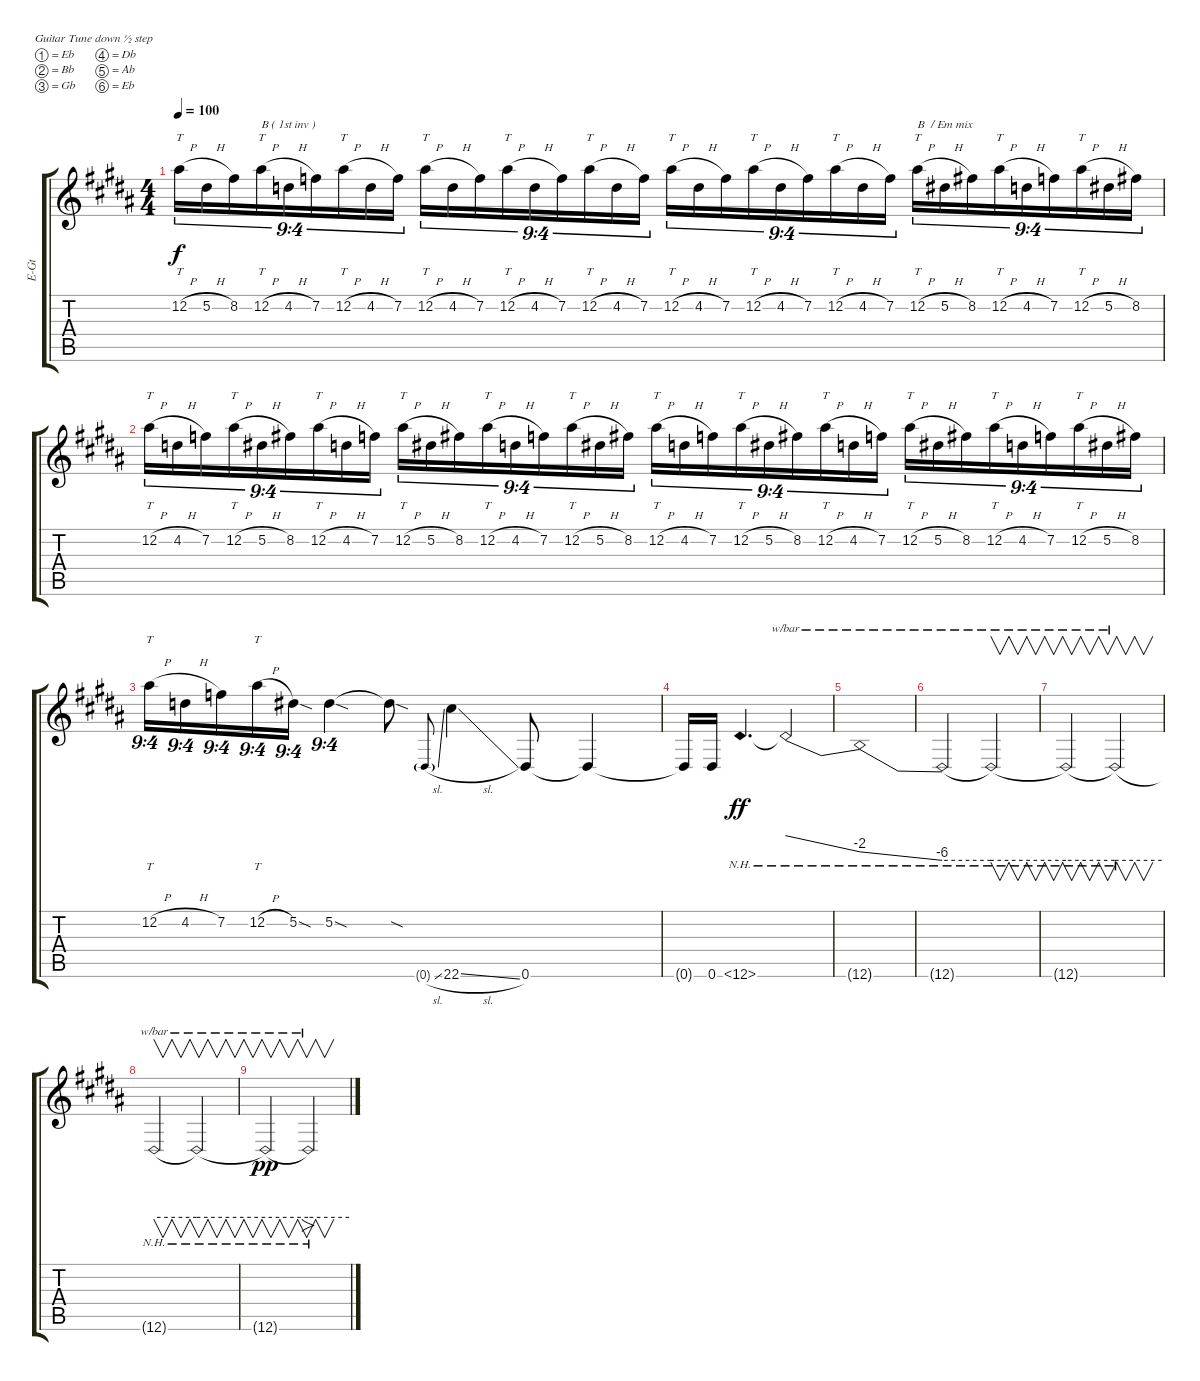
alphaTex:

\bracketExtendMode groupsimilarinstruments
\otherSystemsTrackNameOrientation horizontal
\track ("Eddie" "E-Gt") {instrument overdrivenguitar}
\staff {score tabs}
\tuning (Eb4 Bb3 Gb3 Db3 Ab2 Eb2)
\ts (4 4)
\tempo 100
\clef g2
\ks b
12.2{h acc forcenatural}.16{tt tu (9 4) dy f beam Down} 5.2{h acc forcenatural}.16{tu (9 4) beam Down} 8.2{acc forcenatural}.16{tu (9 4) beam Down} 12.2{h acc forcenatural}.16{tt tu (9 4) txt "B ( 1st inv )" beam Down} 4.2{h acc b}.16{tu (9 4) beam Down} 7.2{acc b}.16{tu (9 4) beam Down} 12.2{h acc forcenatural}.16{tt tu (9 4) beam Down} 4.2{h acc b}.16{tu (9 4) beam Down} 7.2{acc b}.16{tu (9 4) beam Down} 12.2{h acc forcenatural}.16{tt tu (9 4) beam Down} 4.2{h acc b}.16{tu (9 4) beam Down} 7.2{acc b}.16{tu (9 4) beam Down} 12.2{h acc forcenatural}.16{tt tu (9 4) beam Down} 4.2{h acc b}.16{tu (9 4) beam Down} 7.2{acc b}.16{tu (9 4) beam Down} 12.2{h acc forcenatural}.16{tt tu (9 4) beam Down} 4.2{h acc b}.16{tu (9 4) beam Down} 7.2{acc b}.16{tu (9 4) beam Down} 12.2{h acc forcenatural}.16{tt tu (9 4) beam Down} 4.2{h acc b}.16{tu (9 4) beam Down} 7.2{acc b}.16{tu (9 4) beam Down} 12.2{h acc forcenatural}.16{tt tu (9 4) beam Down} 4.2{h acc b}.16{tu (9 4) beam Down} 7.2{acc b}.16{tu (9 4) beam Down} 12.2{h acc forcenatural}.16{tt tu (9 4) beam Down} 4.2{h acc b}.16{tu (9 4) beam Down} 7.2{acc b}.16{tu (9 4) beam Down} 12.2{h acc forcenatural}.16{tt tu (9 4) txt "B  / Em mix" beam Down} 5.2{h acc forcenatural}.16{tu (9 4) beam Down} 8.2{acc forcenatural}.16{tu (9 4) beam Down} 12.2{h acc forcenatural}.16{tt tu (9 4) beam Down} 4.2{h acc b}.16{tu (9 4) beam Down} 7.2{acc b}.16{tu (9 4) beam Down} 12.2{h acc forcenatural}.16{tt tu (9 4) beam Down} 5.2{h acc forcenatural}.16{tu (9 4) beam Down} 8.2{acc forcenatural}.16{tu (9 4) beam Down} |
12.2{h acc forcenatural}.16{tt tu (9 4) beam Down} 4.2{h acc b}.16{tu (9 4) beam Down} 7.2{acc b}.16{tu (9 4) beam Down} 12.2{h acc forcenatural}.16{tt tu (9 4) beam Down} 5.2{h acc forcenatural}.16{tu (9 4) beam Down} 8.2{acc forcenatural}.16{tu (9 4) beam Down} 12.2{h acc forcenatural}.16{tt tu (9 4) beam Down} 4.2{h acc b}.16{tu (9 4) beam Down} 7.2{acc b}.16{tu (9 4) beam Down} 12.2{h acc forcenatural}.16{tt tu (9 4) beam Down} 5.2{h acc forcenatural}.16{tu (9 4) beam Down} 8.2{acc forcenatural}.16{tu (9 4) beam Down} 12.2{h acc forcenatural}.16{tt tu (9 4) beam Down} 4.2{h acc b}.16{tu (9 4) beam Down} 7.2{acc b}.16{tu (9 4) beam Down} 12.2{h acc forcenatural}.16{tt tu (9 4) beam Down} 5.2{h acc forcenatural}.16{tu (9 4) beam Down} 8.2{acc forcenatural}.16{tu (9 4) beam Down} 12.2{h acc forcenatural}.16{tt tu (9 4) beam Down} 4.2{h acc b}.16{tu (9 4) beam Down} 7.2{acc b}.16{tu (9 4) beam Down} 12.2{h acc forcenatural}.16{tt tu (9 4) beam Down} 5.2{h acc forcenatural}.16{tu (9 4) beam Down} 8.2{acc forcenatural}.16{tu (9 4) beam Down} 12.2{h acc forcenatural}.16{tt tu (9 4) beam Down} 4.2{h acc b}.16{tu (9 4) beam Down} 7.2{acc b}.16{tu (9 4) beam Down} 12.2{h acc forcenatural}.16{tt tu (9 4) beam Down} 5.2{h acc forcenatural}.16{tu (9 4) beam Down} 8.2{acc forcenatural}.16{tu (9 4) beam Down} 12.2{h acc forcenatural}.16{tt tu (9 4) beam Down} 4.2{h acc b}.16{tu (9 4) beam Down} 7.2{acc b}.16{tu (9 4) beam Down} 12.2{h acc forcenatural}.16{tt tu (9 4) beam Down} 5.2{h acc forcenatural}.16{tu (9 4) beam Down} 8.2{acc forcenatural}.16{tu (9 4) beam Down} |
12.2{h acc forcenatural}.16{tt tu (9 4) beam Down} 4.2{h acc b}.16{tu (9 4) beam Down} 7.2{acc b}.16{tu (9 4) beam Down} 12.2{h acc forcenatural}.16{tt tu (9 4) beam Down} 5.2{sod acc forcenatural}.16{tu (9 4) beam Down} 5.2{sod acc forcenatural}.4{tu (9 4) beam Down} 5.2{sod t acc forcenatural}.8{beam Down} 0.6{sl g acc forcenatural}.8{gr onbeat beam Up} 22.6{sl acc forcenatural}.4{beam Down} 0.6{acc forcenatural}.8{beam Up} 0.6{t acc forcenatural}.4{beam Up} |
0.6{t acc forcenatural}.16{beam Up} 0.6{acc forcenatural}.16{beam Up} 12.6{nh acc forcenatural}.4{d dy ff beam Up} 12.6{nh t acc forcenatural}.2{tbe (dive default 0 0 59.4 -8) beam Up} |
12.6{nh t acc forcenatural}.1{tbe (dive default 0 -8 60 -24) beam Up} |
12.6{nh t acc forcenatural}.2{tbe (hold default 0 -24 60 -24) beam Up} 12.6{nh t acc forcenatural}.2{v tbe (hold default 0 -24 60 -24) beam Up} |
12.6{nh t acc forcenatural}.2{v tbe (hold default 0 -24 60 -24) beam Up} 12.6{nh t acc forcenatural}.2{v tbe (hold default 0 -24 60 -24) beam Up} |
12.6{nh t acc forcenatural}.2{v tbe (hold default 0 -24 60 -24) beam Up} 12.6{nh t acc forcenatural}.2{v tbe (hold default 0 -24 60 -24) beam Up} |
12.6{nh t acc forcenatural}.2{v tbe (hold default 0 -24 60 -24) dy pp beam Up} 12.6{nh t acc forcenatural}.2{fo v tbe (hold default 0 -24 60 -24) beam Up}
